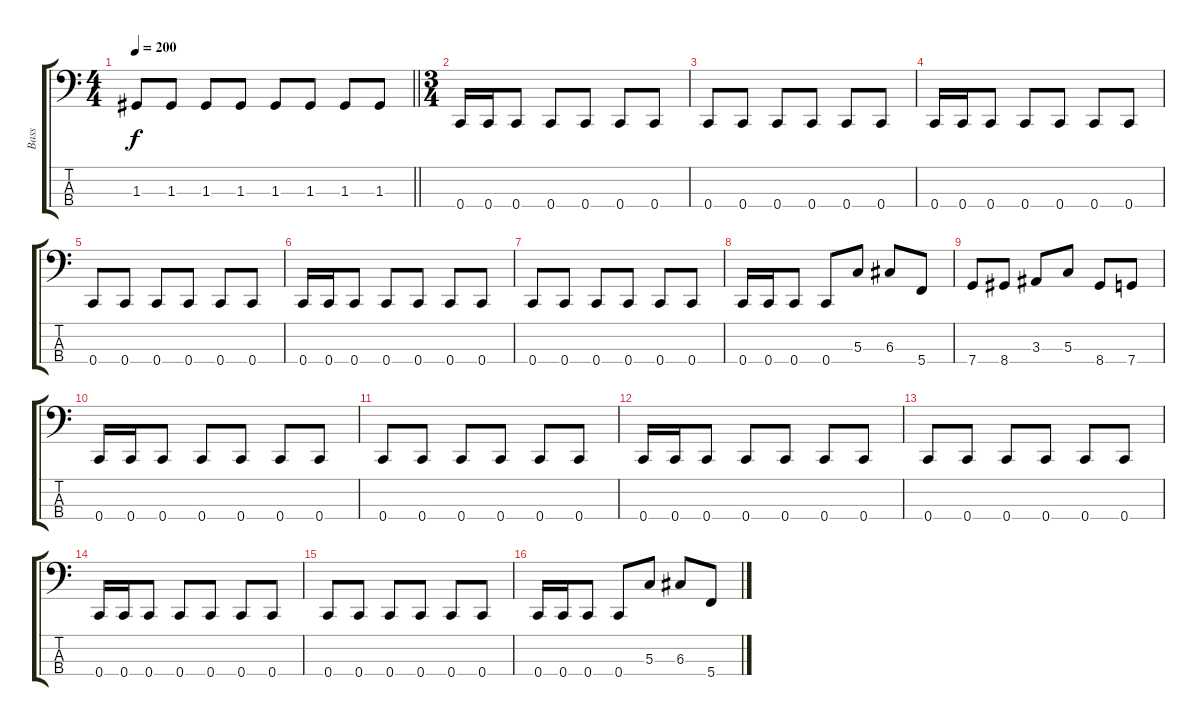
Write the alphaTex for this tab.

\track ("Bass" "Bass") {instrument electricbassfinger}
\staff {score tabs}
\tuning (F2 C2 G1 C1) {hide}
\ts (4 4)
\tempo 200
\clef f4
\barLineRight lightlight
\ks c
1.3.8{dy f} 1.3.8 1.3.8 1.3.8 1.3.8 1.3.8 1.3.8 1.3.8 |
\ts (3 4)
0.4.16 0.4.16 0.4.8 0.4.8 0.4.8 0.4.8 0.4.8 |
0.4.8 0.4.8 0.4.8 0.4.8 0.4.8 0.4.8 |
0.4.16 0.4.16 0.4.8 0.4.8 0.4.8 0.4.8 0.4.8 |
0.4.8 0.4.8 0.4.8 0.4.8 0.4.8 0.4.8 |
0.4.16 0.4.16 0.4.8 0.4.8 0.4.8 0.4.8 0.4.8 |
0.4.8 0.4.8 0.4.8 0.4.8 0.4.8 0.4.8 |
0.4.16 0.4.16 0.4.8 0.4.8 5.3.8 6.3.8 5.4.8 |
7.4.8 8.4.8 3.3.8 5.3.8 8.4.8 7.4.8 |
0.4.16 0.4.16 0.4.8 0.4.8 0.4.8 0.4.8 0.4.8 |
0.4.8 0.4.8 0.4.8 0.4.8 0.4.8 0.4.8 |
0.4.16 0.4.16 0.4.8 0.4.8 0.4.8 0.4.8 0.4.8 |
0.4.8 0.4.8 0.4.8 0.4.8 0.4.8 0.4.8 |
0.4.16 0.4.16 0.4.8 0.4.8 0.4.8 0.4.8 0.4.8 |
0.4.8 0.4.8 0.4.8 0.4.8 0.4.8 0.4.8 |
0.4.16 0.4.16 0.4.8 0.4.8 5.3.8 6.3.8 5.4.8
